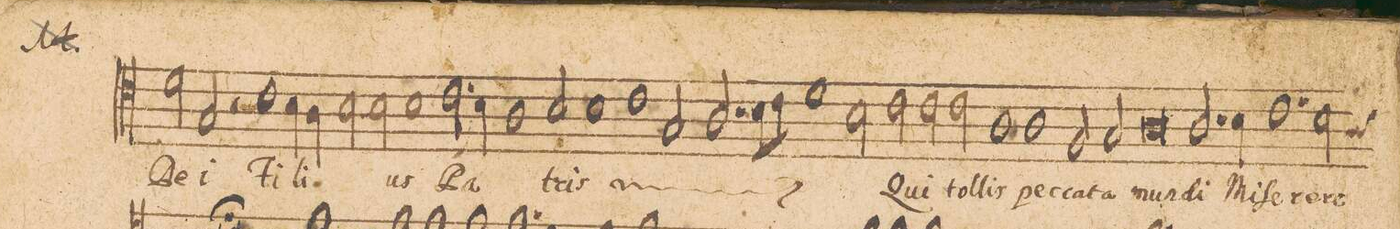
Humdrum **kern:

**kern	**text
*I"[ALTVS.]	*
*clefC4	*
*k[]	*
*met(c|)	*
*M2/1	*
2d\	De-
2G/	-i
=77-	=77-
2r	.
1c	Fi-
4B\	-li-
4A\	.
=78-	=78-
2B\	.
2B\	.
1B	-us
=79-	=79-
2.c\	Pa-
4B\	.
1A	.
=80-	=80-
2B/	-tris
*	*ij
1B	fi-
1c\	-li-
=81-	=81-
2G/	-us
2.A/	Pa-
8B\L	.
8c\J	.
=82-	=82-
1d	.
2B\	-tris
*	*Xij
2c\	Qui
=83-	=83-
2c\	tol-
2c\	-lis
1A	pec-
=84-	=84-
1A	-ca-
2F/	-ta
2G/	mun-
=85-	=85-
0A	-di
=86-	=86-
2.A/	mi-
4B\	-ſe-
1.c	-re-
=87-	=87-
*custos:A	*
2B\	-re
*-	*-
